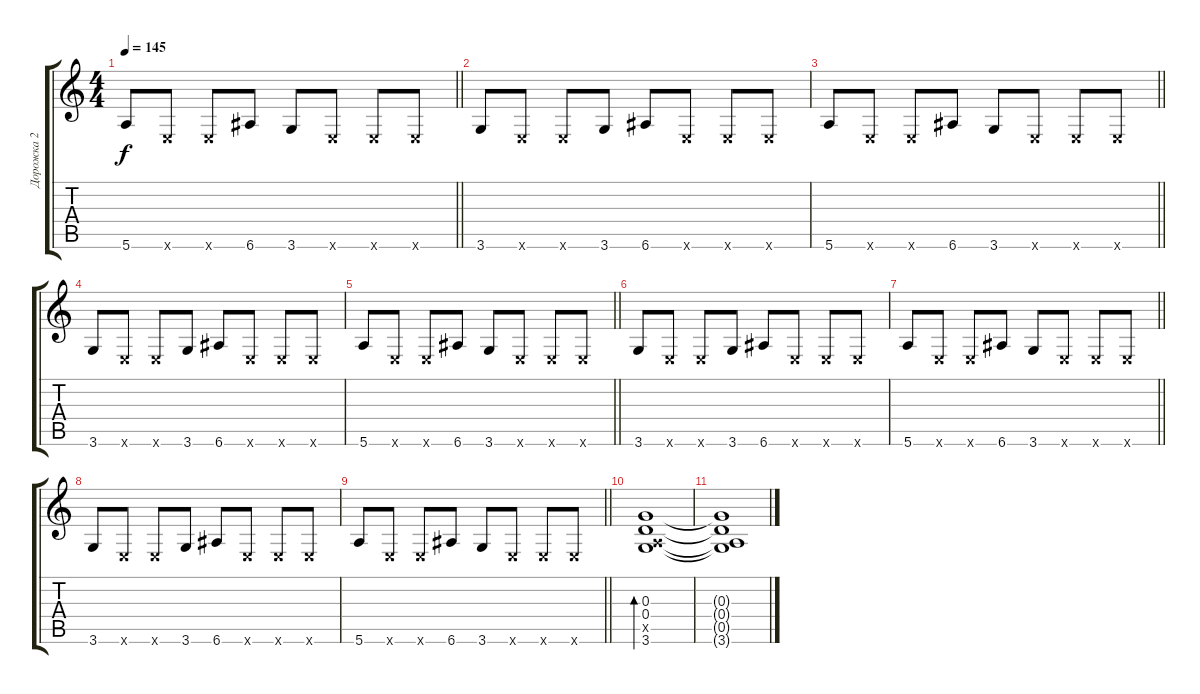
\track ("Дорожка 2" "Дорожка 2") {instrument acousticguitarsteel}
\staff {score tabs}
\tuning (E4 B3 G3 D3 A2 E2) {hide}
\ts (4 4)
\tempo 145
\clef g2
\barLineRight lightlight
\ks c
5.6.8{dy f} 0.6{x}.8 0.6{x}.8 6.6.8 3.6.8 0.6{x}.8 0.6{x}.8 0.6{x}.8 |
3.6.8 0.6{x}.8 0.6{x}.8 3.6.8 6.6.8 0.6{x}.8 0.6{x}.8 0.6{x}.8 |
\barLineRight lightlight
5.6.8 0.6{x}.8 0.6{x}.8 6.6.8 3.6.8 0.6{x}.8 0.6{x}.8 0.6{x}.8 |
3.6.8 0.6{x}.8 0.6{x}.8 3.6.8 6.6.8 0.6{x}.8 0.6{x}.8 0.6{x}.8 |
\barLineRight lightlight
5.6.8 0.6{x}.8 0.6{x}.8 6.6.8 3.6.8 0.6{x}.8 0.6{x}.8 0.6{x}.8 |
3.6.8 0.6{x}.8 0.6{x}.8 3.6.8 6.6.8 0.6{x}.8 0.6{x}.8 0.6{x}.8 |
\barLineRight lightlight
5.6.8 0.6{x}.8 0.6{x}.8 6.6.8 3.6.8 0.6{x}.8 0.6{x}.8 0.6{x}.8 |
3.6.8 0.6{x}.8 0.6{x}.8 3.6.8 6.6.8 0.6{x}.8 0.6{x}.8 0.6{x}.8 |
\barLineRight lightlight
5.6.8 0.6{x}.8 0.6{x}.8 6.6.8 3.6.8 0.6{x}.8 0.6{x}.8 0.6{x}.8 |
(0.3 0.4 0.5{x} 3.6).1{bd 60} |
(0.3{t} 0.4{t} 0.5{t} 3.6{t}).1
